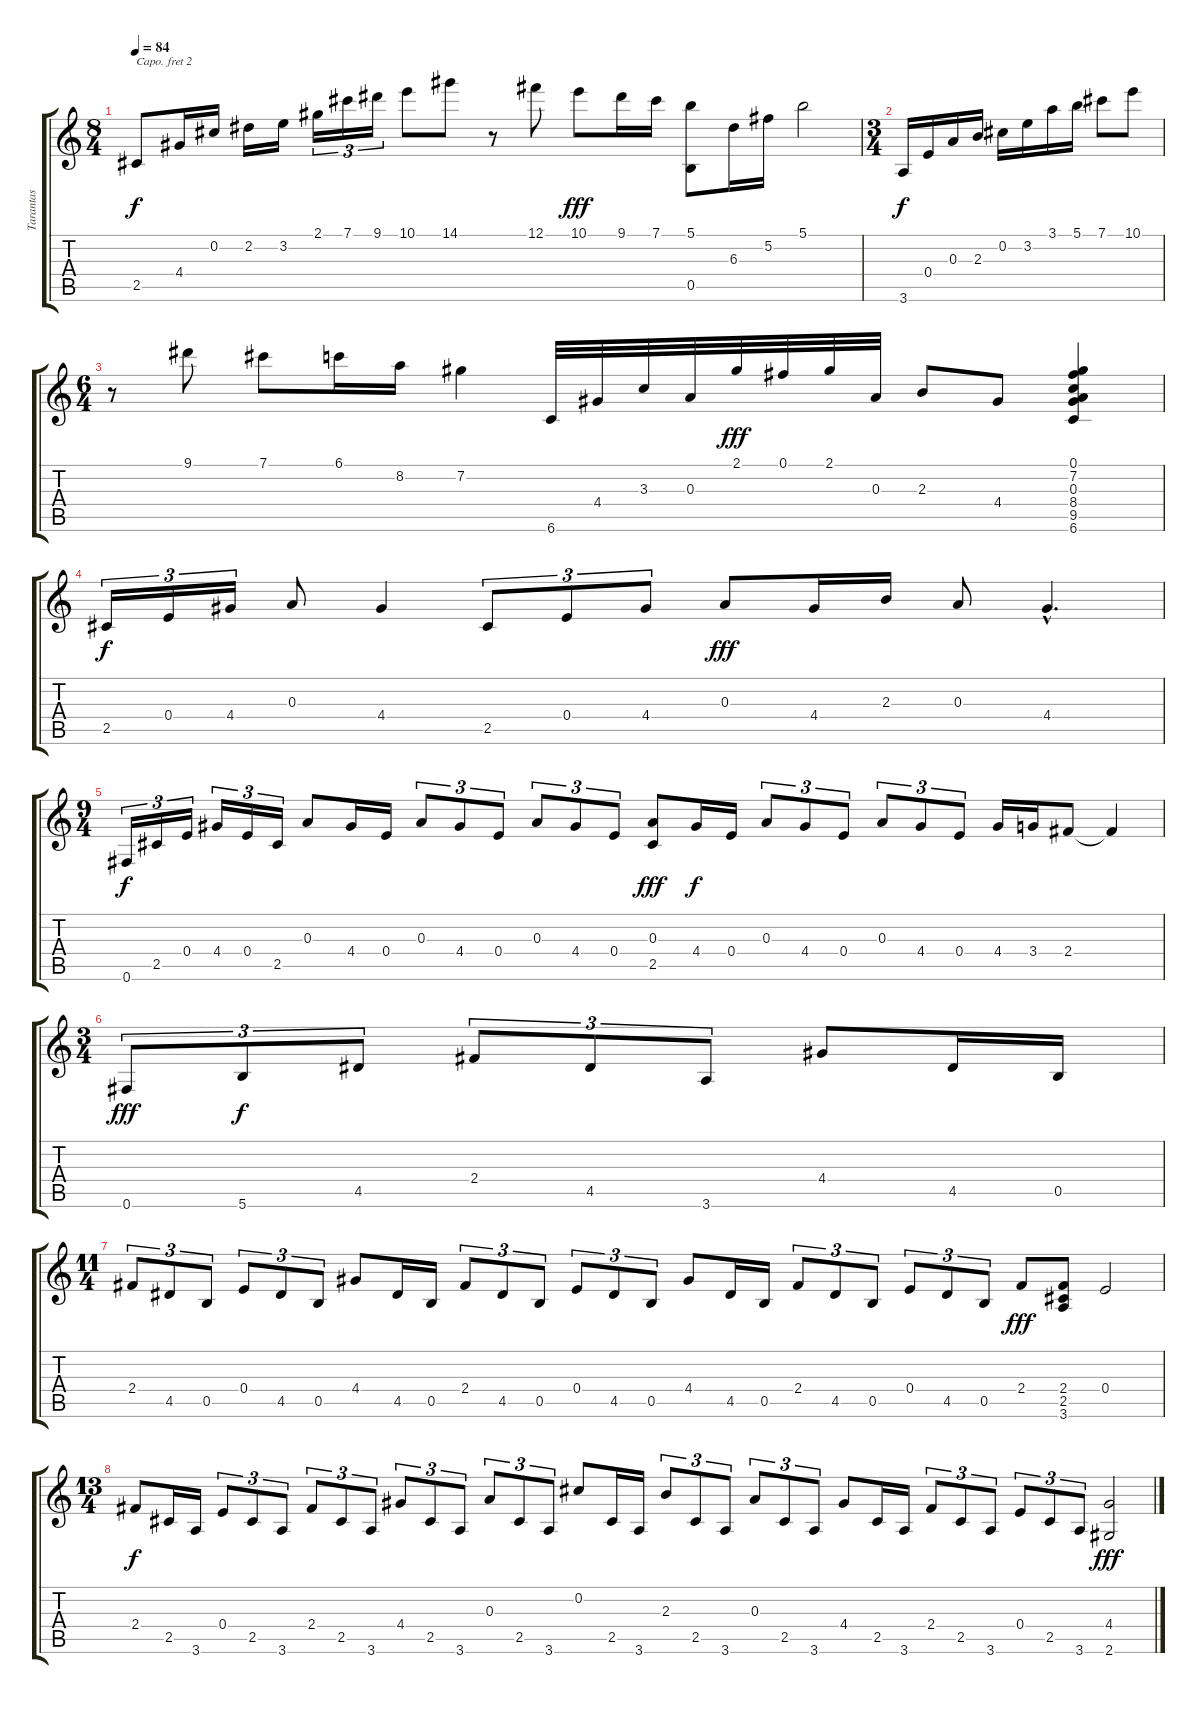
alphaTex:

\track ("Tarantas" "Tarantas") {instrument acousticguitarnylon}
\staff {score tabs}
\capo 2
\tuning (E4 B3 G3 D3 A2 E2) {hide}
\ts (8 4)
\tempo 84
\clef g2
\ks c
2.5.8{dy f} 4.4.16 0.2.16 2.2.16 3.2.16 2.1.16{tu (3 2)} 7.1.16{tu (3 2)} 9.1.16{tu (3 2)} 10.1.8 14.1.8 r.8 12.1.8 10.1.8{dy fff} 9.1.16 7.1.16 (5.1 0.5).8 6.3.16 5.2.16 5.1.2 |
\ts (3 4)
3.6.16{dy f} 0.4.16 0.3.16 2.3.16 0.2.16 3.2.16 3.1.16 5.1.16 7.1.8 10.1.8 |
\ts (6 4)
r.8 9.1.8 7.1.8 6.1.16 8.2.16 7.2.4 6.6.32 4.4.32 3.3.32 0.3.32 2.1.32{dy fff} 0.1.32 2.1.32 0.3.32 2.3.8 4.4.8 (0.1 7.2 0.3 8.4 9.5 6.6).4 |
2.5.16{tu (3 2) dy f} 0.4.16{tu (3 2)} 4.4.16{tu (3 2)} 0.3.8 4.4.4 2.5.8{tu (3 2)} 0.4.8{tu (3 2)} 4.4.8{tu (3 2)} 0.3.8{dy fff} 4.4.16 2.3.16 0.3.8 4.4{hac}.4{d} |
\ts (9 4)
0.6.16{tu (3 2) dy f} 2.5.16{tu (3 2)} 0.4.16{tu (3 2)} 4.4.16{tu (3 2)} 0.4.16{tu (3 2)} 2.5.16{tu (3 2)} 0.3.8 4.4.16 0.4.16 0.3.8{tu (3 2)} 4.4.8{tu (3 2)} 0.4.8{tu (3 2)} 0.3.8{tu (3 2)} 4.4.8{tu (3 2)} 0.4.8{tu (3 2)} (0.3 2.5).8{dy fff} 4.4.16{dy f} 0.4.16 0.3.8{tu (3 2)} 4.4.8{tu (3 2)} 0.4.8{tu (3 2)} 0.3.8{tu (3 2)} 4.4.8{tu (3 2)} 0.4.8{tu (3 2)} 4.4.16 3.4.16 2.4.8 2.4{t}.4 |
\ts (3 4)
0.6.8{tu (3 2) dy fff} 5.6.8{tu (3 2) dy f} 4.5.8{tu (3 2)} 2.4.8{tu (3 2)} 4.5.8{tu (3 2)} 3.6.8{tu (3 2)} 4.4.8 4.5.16 0.5.16 |
\ts (11 4)
2.4.8{tu (3 2)} 4.5.8{tu (3 2)} 0.5.8{tu (3 2)} 0.4.8{tu (3 2)} 4.5.8{tu (3 2)} 0.5.8{tu (3 2)} 4.4.8 4.5.16 0.5.16 2.4.8{tu (3 2)} 4.5.8{tu (3 2)} 0.5.8{tu (3 2)} 0.4.8{tu (3 2)} 4.5.8{tu (3 2)} 0.5.8{tu (3 2)} 4.4.8 4.5.16 0.5.16 2.4.8{tu (3 2)} 4.5.8{tu (3 2)} 0.5.8{tu (3 2)} 0.4.8{tu (3 2)} 4.5.8{tu (3 2)} 0.5.8{tu (3 2)} 2.4.8{dy fff} (2.4 2.5 3.6).8 0.4.2 |
\ts (13 4)
2.4.8{dy f} 2.5.16 3.6.16 0.4.8{tu (3 2)} 2.5.8{tu (3 2)} 3.6.8{tu (3 2)} 2.4.8{tu (3 2)} 2.5.8{tu (3 2)} 3.6.8{tu (3 2)} 4.4.8{tu (3 2)} 2.5.8{tu (3 2)} 3.6.8{tu (3 2)} 0.3.8{tu (3 2)} 2.5.8{tu (3 2)} 3.6.8{tu (3 2)} 0.2.8 2.5.16 3.6.16 2.3.8{tu (3 2)} 2.5.8{tu (3 2)} 3.6.8{tu (3 2)} 0.3.8{tu (3 2)} 2.5.8{tu (3 2)} 3.6.8{tu (3 2)} 4.4.8 2.5.16 3.6.16 2.4.8{tu (3 2)} 2.5.8{tu (3 2)} 3.6.8{tu (3 2)} 0.4.8{tu (3 2)} 2.5.8{tu (3 2)} 3.6.8{tu (3 2)} (4.4 2.6).2{dy fff}
